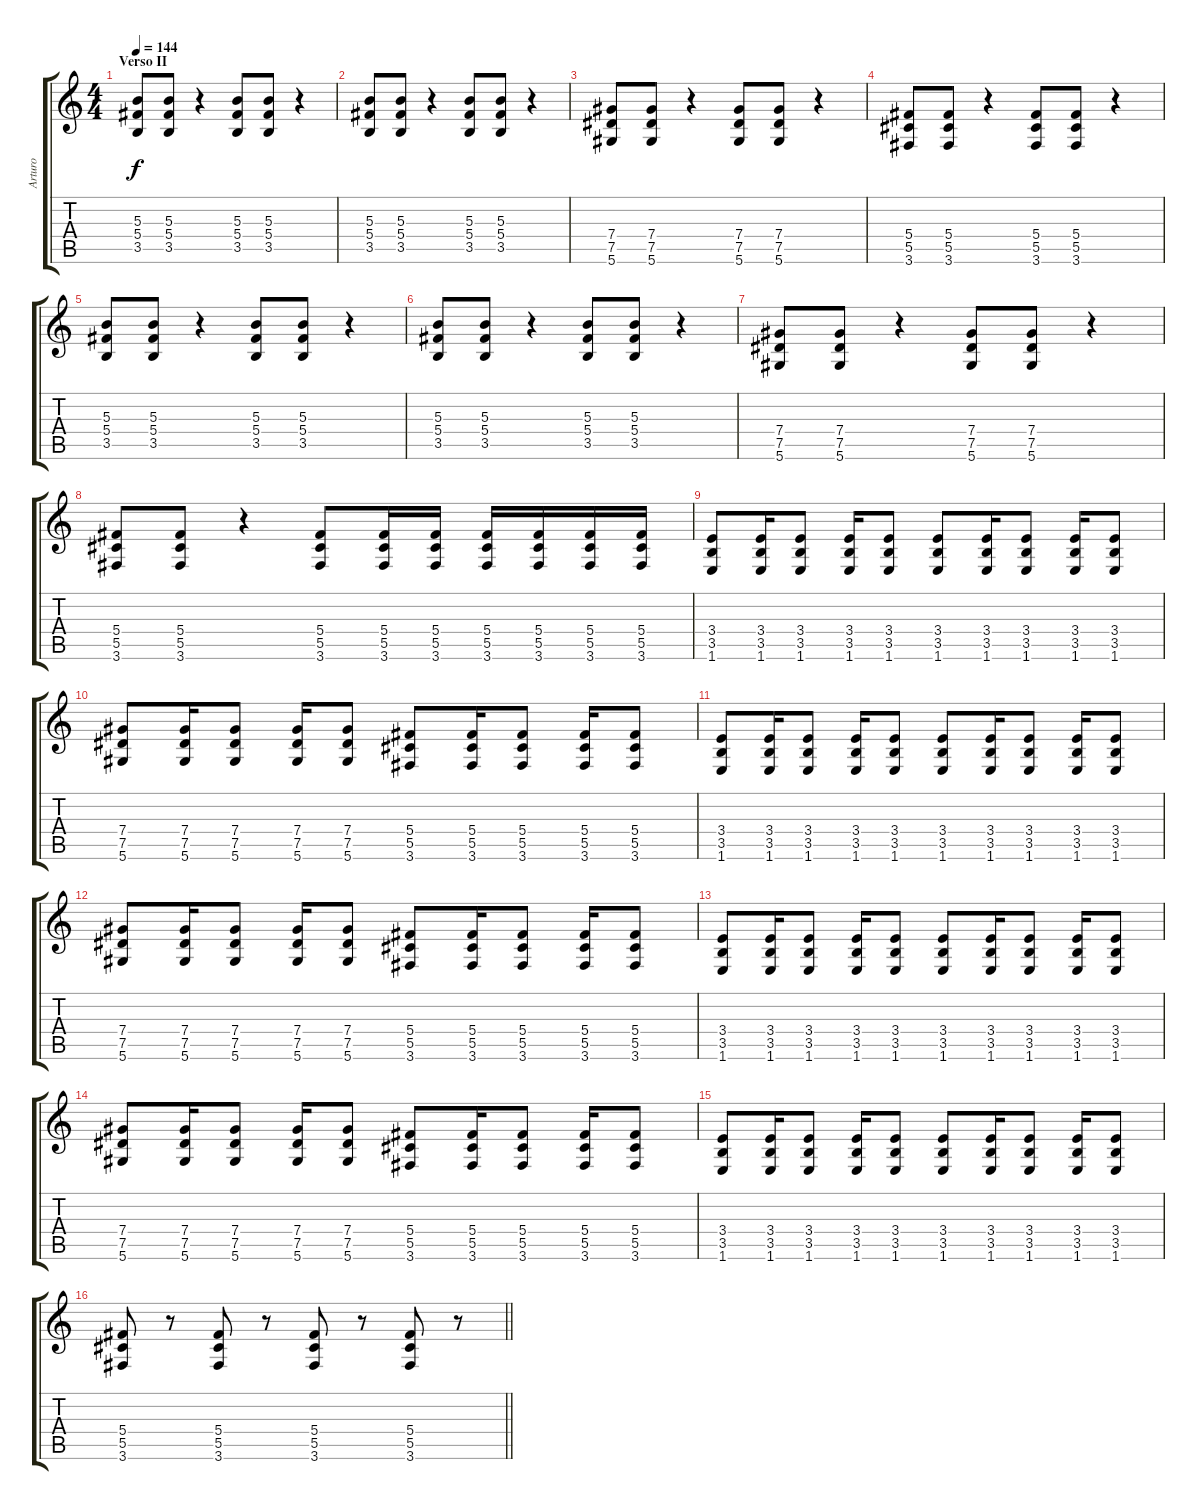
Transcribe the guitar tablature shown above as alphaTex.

\track ("Arturo" "Arturo") {instrument overdrivenguitar}
\staff {score tabs}
\tuning (Eb4 Bb3 Gb3 Db3 Ab2 Eb2) {hide}
\ts (4 4)
\section ("" "Verso II")
\tempo 144
\clef g2
\ks c
(5.3 5.4 3.5).8{dy f} (5.3 5.4 3.5).8 r.4 (5.3 5.4 3.5).8 (5.3 5.4 3.5).8 r.4 |
(5.3 5.4 3.5).8 (5.3 5.4 3.5).8 r.4 (5.3 5.4 3.5).8 (5.3 5.4 3.5).8 r.4 |
(7.4 7.5 5.6).8 (7.4 7.5 5.6).8 r.4 (7.4 7.5 5.6).8 (7.4 7.5 5.6).8 r.4 |
(5.4 5.5 3.6).8 (5.4 5.5 3.6).8 r.4 (5.4 5.5 3.6).8 (5.4 5.5 3.6).8 r.4 |
(5.3 5.4 3.5).8 (5.3 5.4 3.5).8 r.4 (5.3 5.4 3.5).8 (5.3 5.4 3.5).8 r.4 |
(5.3 5.4 3.5).8 (5.3 5.4 3.5).8 r.4 (5.3 5.4 3.5).8 (5.3 5.4 3.5).8 r.4 |
(7.4 7.5 5.6).8 (7.4 7.5 5.6).8 r.4 (7.4 7.5 5.6).8 (7.4 7.5 5.6).8 r.4 |
(5.4 5.5 3.6).8 (5.4 5.5 3.6).8 r.4 (5.4 5.5 3.6).8 (5.4 5.5 3.6).16 (5.4 5.5 3.6).16 (5.4 5.5 3.6).16 (5.4 5.5 3.6).16 (5.4 5.5 3.6).16 (5.4 5.5 3.6).16 |
(3.4 3.5 1.6).8 (3.4 3.5 1.6).16 (3.4 3.5 1.6).8 (3.4 3.5 1.6).16 (3.4 3.5 1.6).8 (3.4 3.5 1.6).8 (3.4 3.5 1.6).16 (3.4 3.5 1.6).8 (3.4 3.5 1.6).16 (3.4 3.5 1.6).8 |
(7.4 7.5 5.6).8 (7.4 7.5 5.6).16 (7.4 7.5 5.6).8 (7.4 7.5 5.6).16 (7.4 7.5 5.6).8 (5.4 5.5 3.6).8 (5.4 5.5 3.6).16 (5.4 5.5 3.6).8 (5.4 5.5 3.6).16 (5.4 5.5 3.6).8 |
(3.4 3.5 1.6).8 (3.4 3.5 1.6).16 (3.4 3.5 1.6).8 (3.4 3.5 1.6).16 (3.4 3.5 1.6).8 (3.4 3.5 1.6).8 (3.4 3.5 1.6).16 (3.4 3.5 1.6).8 (3.4 3.5 1.6).16 (3.4 3.5 1.6).8 |
(7.4 7.5 5.6).8 (7.4 7.5 5.6).16 (7.4 7.5 5.6).8 (7.4 7.5 5.6).16 (7.4 7.5 5.6).8 (5.4 5.5 3.6).8 (5.4 5.5 3.6).16 (5.4 5.5 3.6).8 (5.4 5.5 3.6).16 (5.4 5.5 3.6).8 |
(3.4 3.5 1.6).8 (3.4 3.5 1.6).16 (3.4 3.5 1.6).8 (3.4 3.5 1.6).16 (3.4 3.5 1.6).8 (3.4 3.5 1.6).8 (3.4 3.5 1.6).16 (3.4 3.5 1.6).8 (3.4 3.5 1.6).16 (3.4 3.5 1.6).8 |
(7.4 7.5 5.6).8 (7.4 7.5 5.6).16 (7.4 7.5 5.6).8 (7.4 7.5 5.6).16 (7.4 7.5 5.6).8 (5.4 5.5 3.6).8 (5.4 5.5 3.6).16 (5.4 5.5 3.6).8 (5.4 5.5 3.6).16 (5.4 5.5 3.6).8 |
(3.4 3.5 1.6).8 (3.4 3.5 1.6).16 (3.4 3.5 1.6).8 (3.4 3.5 1.6).16 (3.4 3.5 1.6).8 (3.4 3.5 1.6).8 (3.4 3.5 1.6).16 (3.4 3.5 1.6).8 (3.4 3.5 1.6).16 (3.4 3.5 1.6).8 |
\barLineRight lightlight
(5.4 5.5 3.6).8 r.8 (5.4 5.5 3.6).8 r.8 (5.4 5.5 3.6).8 r.8 (5.4 5.5 3.6).8 r.8
